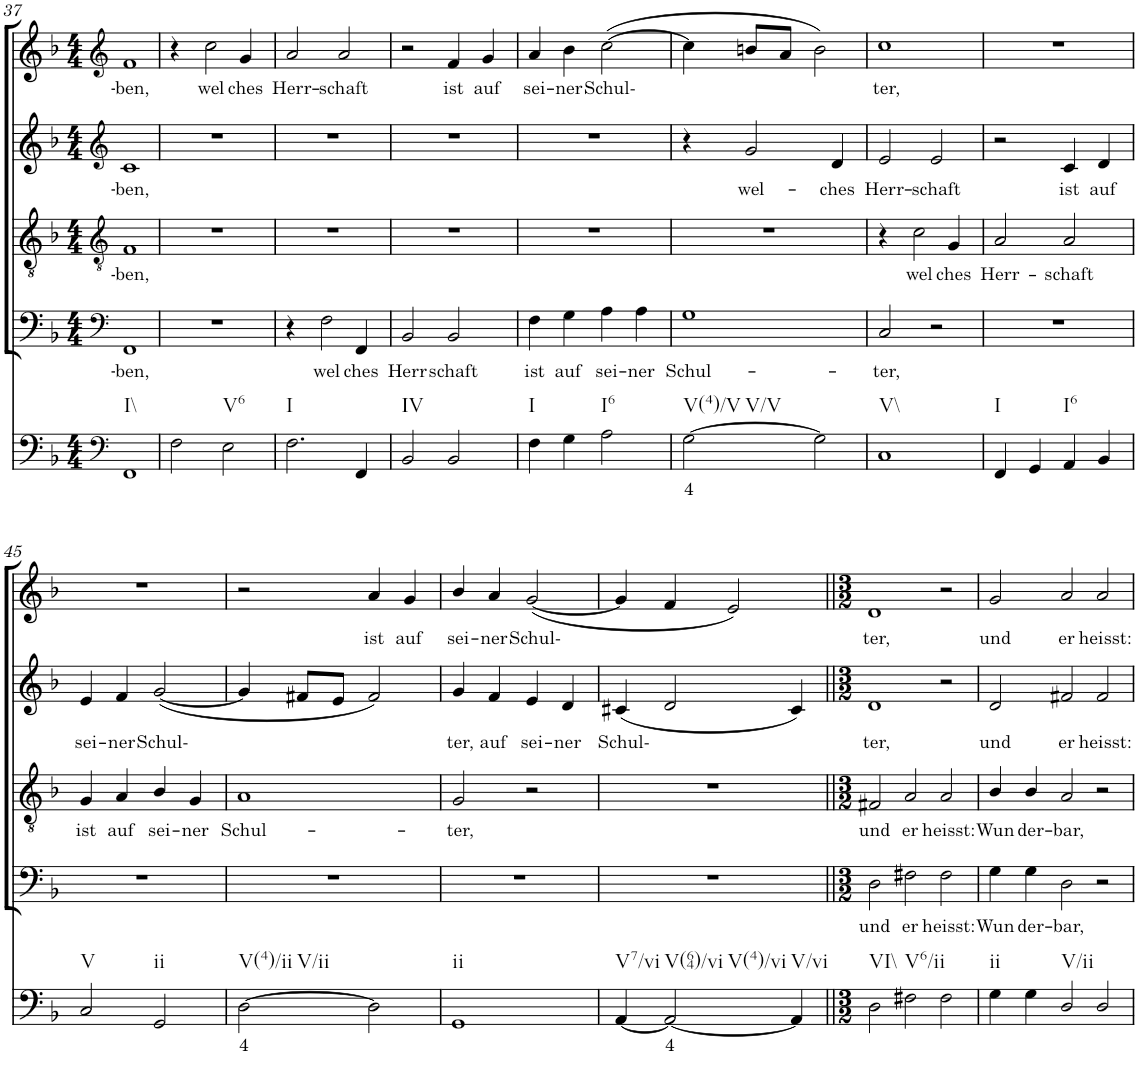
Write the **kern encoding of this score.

**kern	**text	**kern	**text	**kern	**text	**kern	**text	**kern	**text
*part5	*part5	*part4	*part4	*part3	*part3	*part2	*part2	*part1	*part1
*staff5	*staff5	*staff4	*staff4	*staff3	*staff3	*staff2	*staff2	*staff1	*staff1
*I"Continuo	*	*I"Bass	*	*I"Tenor	*	*I"Alto	*	*I"Soprano	*
!!LO:PB:g=z
*clefF4	*	*clefF4	*	*clefGv2	*	*clefG2	*	*clefG2	*
*k[b-]	*	*k[b-]	*	*k[b-]	*	*k[b-]	*	*k[b-]	*
*M4/4	*	*M4/4	*	*M4/4	*	*M4/4	*	*M4/4	*
=37	=37	=37	=37	=37	=37	=37	=37	=37	=37
!LO:TX:b:t=I\\	!	!	!	!	!	!	!	!	!
!	!	!	!LO:LY:b	!	!LO:LY:b	!	!LO:LY:b	!	!LO:LY:b
1FF	.	1FF	ben,	1F	ben,	1c	ben,	1f	ben,
=38	=38	=38	=38	=38	=38	=38	=38	=38	=38
2F\	.	1r	.	1r	.	1r	.	4r	.
!	!	!	!	!	!	!	!	!	!LO:LY:b
.	.	.	.	.	.	.	.	2cc\	wel-
!LO:TX:b:t=V6	!	!	!	!	!	!	!	!	!
2E\	.	.	.	.	.	.	.	.	.
!	!	!	!	!	!	!	!	!	!LO:LY:b
.	.	.	.	.	.	.	.	4g/	ches
=39	=39	=39	=39	=39	=39	=39	=39	=39	=39
!LO:TX:b:t=I	!	!	!	!	!	!	!	!	!
!	!	!	!	!	!	!	!	!	!LO:LY:b
2.F\	.	4r	.	1r	.	1r	.	2a/	Herr-
!	!	!	!LO:LY:b	!	!	!	!	!	!
.	.	2F\	wel-	.	.	.	.	.	.
!	!	!	!	!	!	!	!	!	!LO:LY:b
.	.	.	.	.	.	.	.	2a/	schaft
!	!	!	!LO:LY:b	!	!	!	!	!	!
4FF/	.	4FF/	ches	.	.	.	.	.	.
=40	=40	=40	=40	=40	=40	=40	=40	=40	=40
!LO:TX:b:t=IV	!	!	!	!	!	!	!	!	!
!	!	!	!LO:LY:b	!	!	!	!	!	!
2BB-/	.	2BB-/	Herr-	1r	.	1r	.	2r	.
!	!	!	!LO:LY:b	!	!	!	!	!	!LO:LY:b
2BB-/	.	2BB-/	schaft	.	.	.	.	4f/	ist
!	!	!	!	!	!	!	!	!	!LO:LY:b
.	.	.	.	.	.	.	.	4g/	auf
=41	=41	=41	=41	=41	=41	=41	=41	=41	=41
!LO:TX:b:t=I	!	!	!	!	!	!	!	!	!
!	!	!	!LO:LY:b	!	!	!	!	!	!LO:LY:b
4F\	.	4F\	ist	1r	.	1r	.	4a/	sei-
!	!	!	!LO:LY:b	!	!	!	!	!	!LO:LY:b
4G\	.	4G\	auf	.	.	.	.	4b-\	ner
!LO:TX:b:t=I6	!	!	!	!	!	!	!	!	!
!	!	!	!LO:LY:b	!	!	!	!	!	!LO:LY:b
2A\	.	4A\	sei-	.	.	.	.	([2cc\	Schul-
!	!	!	!LO:LY:b	!	!	!	!	!	!
.	.	4A\	ner	.	.	.	.	.	.
=42	=42	=42	=42	=42	=42	=42	=42	=42	=42
!LO:TX:b:t=V(4)/V	!	!	!	!	!	!	!	!	!
!LO:TX:b:t=V/V	!	!	!	!	!	!	!	!	!
!	!LO:LY:b	!	!LO:LY:b	!	!	!	!	!	!
[2G\	4	1G	Schul-	1r	.	4r	.	4cc\]	.
!	!	!	!	!	!	!	!LO:LY:b	!	!
.	.	.	.	.	.	2g/	wel-	8bn/L	.
.	.	.	.	.	.	.	.	8a/J	.
2G\]	.	.	.	.	.	.	.	2b\)	.
!	!	!	!	!	!	!	!LO:LY:b	!	!
.	.	.	.	.	.	4d/	ches	.	.
=43	=43	=43	=43	=43	=43	=43	=43	=43	=43
!LO:TX:b:t=V\\	!	!	!	!	!	!	!	!	!
!	!	!	!LO:LY:b	!	!	!	!LO:LY:b	!	!LO:LY:b
1C	.	2C/	ter,	4r	.	2e/	Herr-	1cc	ter,
!	!	!	!	!	!LO:LY:b	!	!	!	!
.	.	.	.	2c\	wel-	.	.	.	.
!	!	!	!	!	!	!	!LO:LY:b	!	!
.	.	2r	.	.	.	2e/	schaft	.	.
!	!	!	!	!	!LO:LY:b	!	!	!	!
.	.	.	.	4G/	ches	.	.	.	.
=44	=44	=44	=44	=44	=44	=44	=44	=44	=44
!LO:TX:b:t=I	!	!	!	!	!	!	!	!	!
!	!	!	!	!	!LO:LY:b	!	!	!	!
4FF/	.	1r	.	2A/	Herr-	2r	.	1r	.
4GG/	.	.	.	.	.	.	.	.	.
!LO:TX:b:t=I6	!	!	!	!	!	!	!	!	!
!	!	!	!	!	!LO:LY:b	!	!LO:LY:b	!	!
4AA/	.	.	.	2A/	schaft	4c/	ist	.	.
!	!	!	!	!	!	!	!LO:LY:b	!	!
4BB-/	.	.	.	.	.	4d/	auf	.	.
!!LO:LB:g=z
=45	=45	=45	=45	=45	=45	=45	=45	=45	=45
!LO:TX:b:t=V	!	!	!	!	!	!	!	!	!
!	!	!	!	!	!LO:LY:b	!	!LO:LY:b	!	!
2C/	.	1r	.	4G/	ist	4e/	sei-	1r	.
!	!	!	!	!	!LO:LY:b	!	!LO:LY:b	!	!
.	.	.	.	4A/	auf	4f/	ner	.	.
!LO:TX:b:t=ii	!	!	!	!	!	!	!	!	!
!	!	!	!	!	!LO:LY:b	!	!LO:LY:b	!	!
2GG/	.	.	.	4B-/	sei-	([2g/	Schul-	.	.
!	!	!	!	!	!LO:LY:b	!	!	!	!
.	.	.	.	4G/	ner	.	.	.	.
=46	=46	=46	=46	=46	=46	=46	=46	=46	=46
!LO:TX:b:t=V(4)/ii	!	!	!	!	!	!	!	!	!
!LO:TX:b:t=V/ii	!	!	!	!	!	!	!	!	!
!	!LO:LY:b	!	!	!	!LO:LY:b	!	!	!	!
[2D\	4	1r	.	1A	Schul-	4g/]	.	2r	.
.	.	.	.	.	.	8f#X/L	.	.	.
.	.	.	.	.	.	8e/J	.	.	.
!	!	!	!	!	!	!	!	!	!LO:LY:b
2D\]	.	.	.	.	.	2f#/)	.	4a/	ist
!	!	!	!	!	!	!	!	!	!LO:LY:b
.	.	.	.	.	.	.	.	4g/	auf
=47	=47	=47	=47	=47	=47	=47	=47	=47	=47
!LO:TX:b:t=ii	!	!	!	!	!	!	!	!	!
!	!	!	!	!	!LO:LY:b	!	!LO:LY:b	!	!LO:LY:b
1GG	.	1r	.	2G/	ter,	4g/	ter,	4b-/	sei-
!	!	!	!	!	!	!	!LO:LY:b	!	!LO:LY:b
.	.	.	.	.	.	4f/	auf	4a/	ner
!	!	!	!	!	!	!	!LO:LY:b	!	!LO:LY:b
.	.	.	.	2r	.	4e/	sei-	([2g/	Schul-
!	!	!	!	!	!	!	!LO:LY:b	!	!
.	.	.	.	.	.	4d/	ner	.	.
=48	=48	=48	=48	=48	=48	=48	=48	=48	=48
!LO:TX:b:t=V7/vi	!	!	!	!	!	!	!	!	!
!	!	!	!	!	!	!	!LO:LY:b	!	!
[4AA/	.	1r	.	1r	.	(4c#X/	Schul-	4g/]	.
!LO:TX:b:t=V(64)/vi	!	!	!	!	!	!	!	!	!
!LO:TX:b:t=V(4)/vi	!	!	!	!	!	!	!	!	!
!	!LO:LY:b	!	!	!	!	!	!	!	!
2AA/_	4	.	.	.	.	2d/	.	4f/	.
.	.	.	.	.	.	.	.	2e/)	.
!LO:TX:b:t=V/vi	!	!	!	!	!	!	!	!	!
4AA/]	.	.	.	.	.	4c#/)	.	.	.
=49||	=49||	=49||	=49||	=49||	=49||	=49||	=49||	=49||	=49||
*M3/2	*	*M3/2	*	*M3/2	*	*M3/2	*	*M3/2	*
!LO:TX:b:t=VI\\	!	!	!	!	!	!	!	!	!
!	!	!	!LO:LY:b	!	!LO:LY:b	!	!LO:LY:b	!	!LO:LY:b
2D\	.	2D\	und	2F#X/	und	1d	ter,	1d	ter,
!LO:TX:b:t=V6/ii	!	!	!	!	!	!	!	!	!
!	!	!	!LO:LY:b	!	!LO:LY:b	!	!	!	!
2F#X\	.	2F#X\	er	2A/	er	.	.	.	.
!	!	!	!LO:LY:b	!	!LO:LY:b	!	!	!	!
2F#\	.	2F#\	heisst:	2A/	heisst:	2r	.	2r	.
=50	=50	=50	=50	=50	=50	=50	=50	=50	=50
!LO:TX:b:t=ii	!	!	!	!	!	!	!	!	!
!	!	!	!LO:LY:b	!	!LO:LY:b	!	!LO:LY:b	!	!LO:LY:b
4G\	.	4G\	Wun-	4B-/	Wun-	2d/	und	2g/	und
!	!	!	!LO:LY:b	!	!LO:LY:b	!	!	!	!
4G\	.	4G\	der-	4B-/	der-	.	.	.	.
!LO:TX:b:t=V/ii	!	!	!	!	!	!	!	!	!
!	!	!	!LO:LY:b	!	!LO:LY:b	!	!LO:LY:b	!	!LO:LY:b
2D/	.	2D\	bar,	2A/	bar,	2f#X/	er	2a/	er
!	!	!	!	!	!	!	!LO:LY:b	!	!LO:LY:b
2D/	.	2r	.	2r	.	2f#/	heisst:	2a/	heisst:
=	=	=	=	=	=	=	=	=	=
*-	*-	*-	*-	*-	*-	*-	*-	*-	*-
